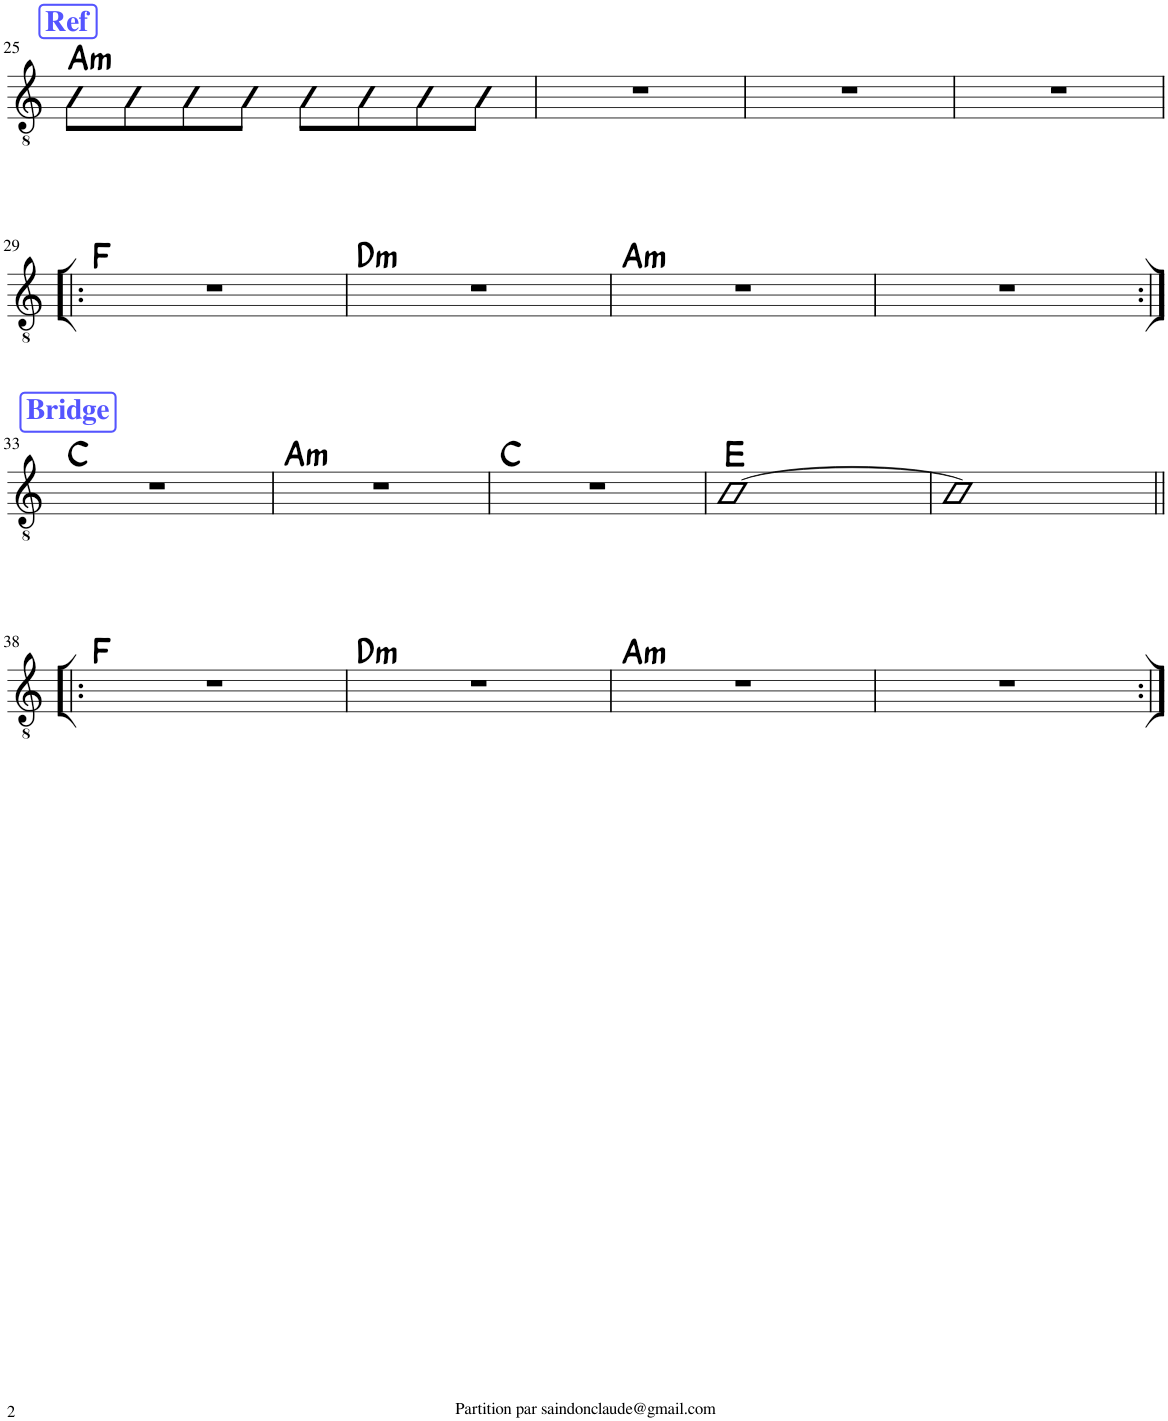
**kern	**harte
*part1	*part1
*staff1	*
*I"Classical Guitar	*
*I'Guit.	*
!!LO:PB:g=z
*clefGv2	*
*k[]	*
*M4/4	*
!!LO:REH:place=s1:a:B:cj:color=#5555FF:fs=14:t=Ref
=25	=25
!	!LO:H:kt=m
8A\L	A:min
8A\	.
8A\	.
8A\J	.
8A\L	.
8A\	.
8A\	.
8A\J	.
=26	=26
1r	.
=27	=27
1r	.
=28	=28
1r	.
!!LO:LB:g=z
=29!|:	=29!|:
1r	F:maj
=30	=30
!	!LO:H:kt=m
1r	D:min
=31	=31
!	!LO:H:kt=m
1r	A:min
=32	=32
1r	.
!!LO:LB:g=z
!!LO:REH:place=s1:a:B:cj:color=#5555FF:fs=14:t=Bridge
=33:|!	=33:|!
1r	C:maj
=34	=34
!	!LO:H:kt=m
1r	A:min
=35	=35
1r	C:maj
=36	=36
[1E	E:maj
=37	=37
1E]	.
!!LO:LB:g=z
=38!|:	=38!|:
1r	F:maj
=39	=39
!	!LO:H:kt=m
1r	D:min
=40	=40
!	!LO:H:kt=m
1r	A:min
=41	=41
1r	.
=:|!	=:|!
*-	*-
